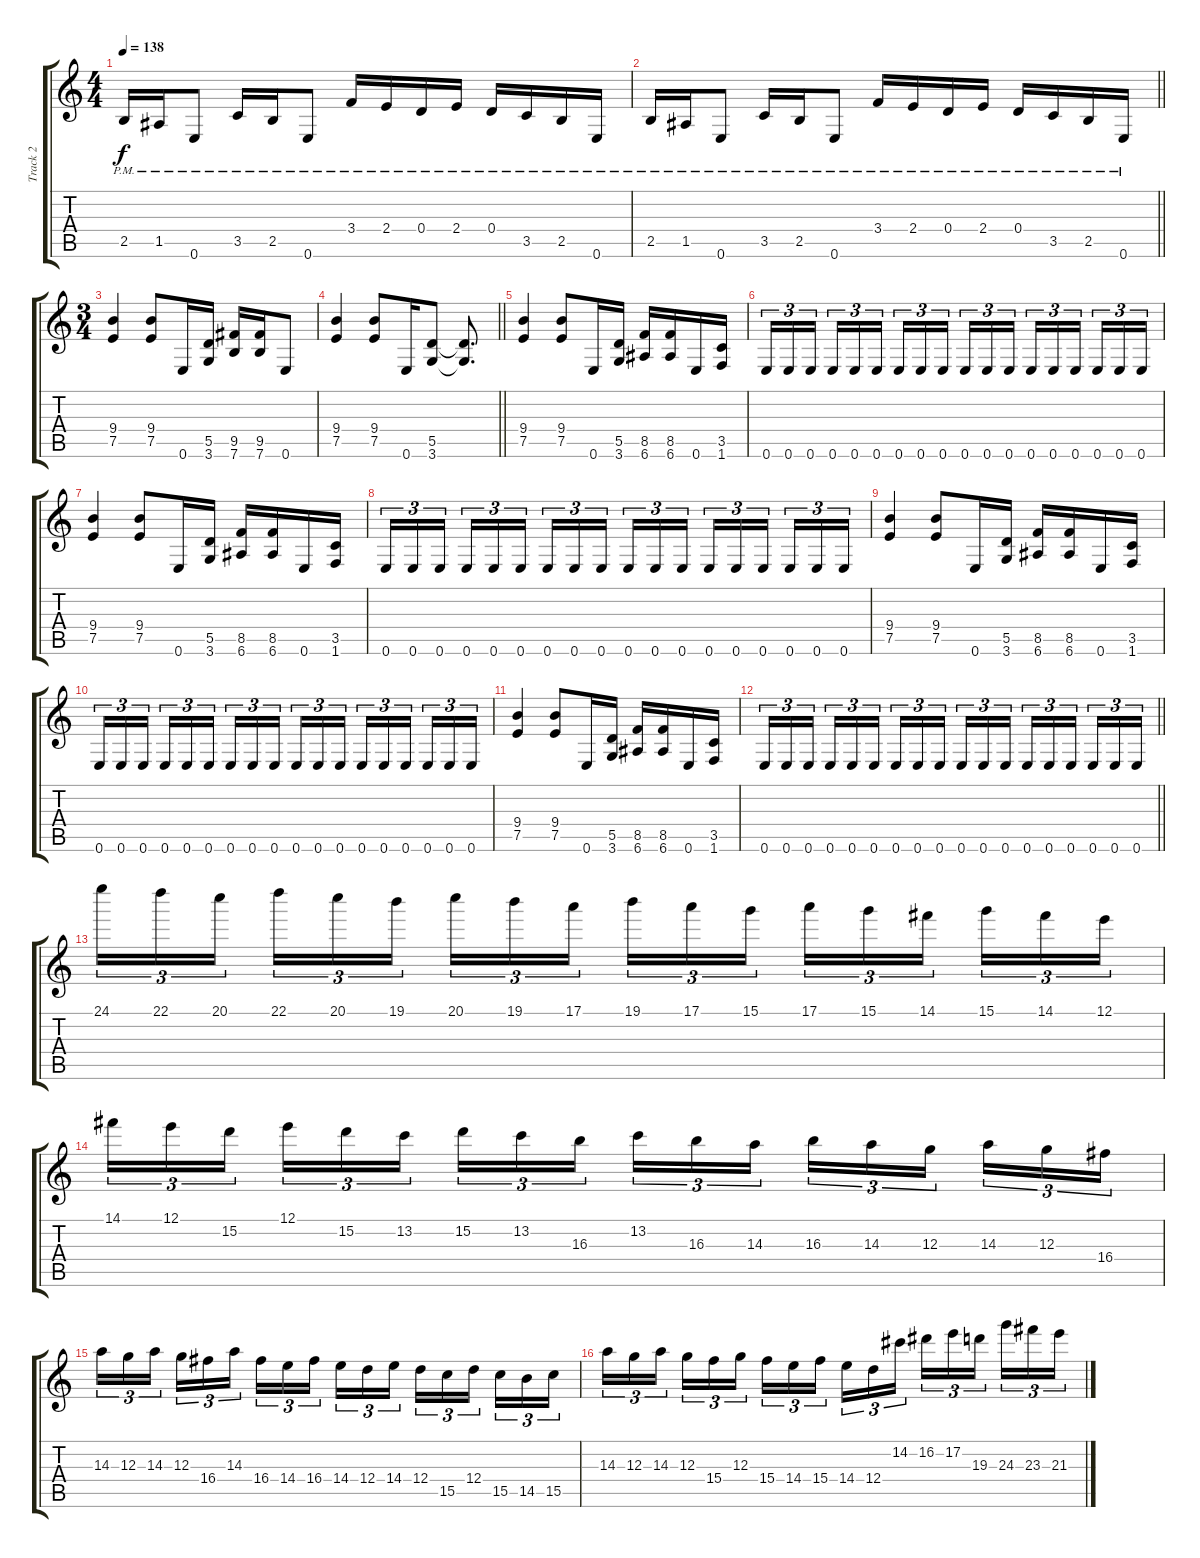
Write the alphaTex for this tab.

\track ("Track 2" "Track 2") {instrument distortionguitar}
\staff {score tabs}
\tuning (E4 B3 G3 D3 A2 E2) {hide}
\ts (4 4)
\tempo 138
\clef g2
\ks c
2.5{pm}.16{dy f} 1.5{pm}.16 0.6{pm}.8 3.5{pm}.16 2.5{pm}.16 0.6{pm}.8 3.4{pm}.16 2.4{pm}.16 0.4{pm}.16 2.4{pm}.16 0.4{pm}.16 3.5{pm}.16 2.5{pm}.16 0.6{pm}.16 |
\barLineRight lightlight
2.5{pm}.16 1.5{pm}.16 0.6{pm}.8 3.5{pm}.16 2.5{pm}.16 0.6{pm}.8 3.4{pm}.16 2.4{pm}.16 0.4{pm}.16 2.4{pm}.16 0.4{pm}.16 3.5{pm}.16 2.5{pm}.16 0.6{pm}.16 |
\ts (3 4)
\section ("" "")
(9.4 7.5).4 (9.4 7.5).8 0.6.16 (5.5 3.6).16 (9.5 7.6).16 (9.5 7.6).16 0.6.8 |
\barLineRight lightlight
(9.4 7.5).4 (9.4 7.5).8 0.6.16 (5.5 3.6).8 (5.5{t} 3.6{t}).8{d} |
\section ("" "")
(9.4 7.5).4 (9.4 7.5).8 0.6.16 (5.5 3.6).16 (8.5 6.6).16 (8.5 6.6).16 0.6.16 (3.5 1.6).16 |
0.6.16{tu (3 2)} 0.6.16{tu (3 2)} 0.6.16{tu (3 2)} 0.6.16{tu (3 2)} 0.6.16{tu (3 2)} 0.6.16{tu (3 2)} 0.6.16{tu (3 2)} 0.6.16{tu (3 2)} 0.6.16{tu (3 2)} 0.6.16{tu (3 2)} 0.6.16{tu (3 2)} 0.6.16{tu (3 2)} 0.6.16{tu (3 2)} 0.6.16{tu (3 2)} 0.6.16{tu (3 2)} 0.6.16{tu (3 2)} 0.6.16{tu (3 2)} 0.6.16{tu (3 2)} |
(9.4 7.5).4 (9.4 7.5).8 0.6.16 (5.5 3.6).16 (8.5 6.6).16 (8.5 6.6).16 0.6.16 (3.5 1.6).16 |
0.6.16{tu (3 2)} 0.6.16{tu (3 2)} 0.6.16{tu (3 2)} 0.6.16{tu (3 2)} 0.6.16{tu (3 2)} 0.6.16{tu (3 2)} 0.6.16{tu (3 2)} 0.6.16{tu (3 2)} 0.6.16{tu (3 2)} 0.6.16{tu (3 2)} 0.6.16{tu (3 2)} 0.6.16{tu (3 2)} 0.6.16{tu (3 2)} 0.6.16{tu (3 2)} 0.6.16{tu (3 2)} 0.6.16{tu (3 2)} 0.6.16{tu (3 2)} 0.6.16{tu (3 2)} |
(9.4 7.5).4 (9.4 7.5).8 0.6.16 (5.5 3.6).16 (8.5 6.6).16 (8.5 6.6).16 0.6.16 (3.5 1.6).16 |
0.6.16{tu (3 2)} 0.6.16{tu (3 2)} 0.6.16{tu (3 2)} 0.6.16{tu (3 2)} 0.6.16{tu (3 2)} 0.6.16{tu (3 2)} 0.6.16{tu (3 2)} 0.6.16{tu (3 2)} 0.6.16{tu (3 2)} 0.6.16{tu (3 2)} 0.6.16{tu (3 2)} 0.6.16{tu (3 2)} 0.6.16{tu (3 2)} 0.6.16{tu (3 2)} 0.6.16{tu (3 2)} 0.6.16{tu (3 2)} 0.6.16{tu (3 2)} 0.6.16{tu (3 2)} |
(9.4 7.5).4 (9.4 7.5).8 0.6.16 (5.5 3.6).16 (8.5 6.6).16 (8.5 6.6).16 0.6.16 (3.5 1.6).16 |
\barLineRight lightlight
0.6.16{tu (3 2)} 0.6.16{tu (3 2)} 0.6.16{tu (3 2)} 0.6.16{tu (3 2)} 0.6.16{tu (3 2)} 0.6.16{tu (3 2)} 0.6.16{tu (3 2)} 0.6.16{tu (3 2)} 0.6.16{tu (3 2)} 0.6.16{tu (3 2)} 0.6.16{tu (3 2)} 0.6.16{tu (3 2)} 0.6.16{tu (3 2)} 0.6.16{tu (3 2)} 0.6.16{tu (3 2)} 0.6.16{tu (3 2)} 0.6.16{tu (3 2)} 0.6.16{tu (3 2)} |
\section ("" "")
24.1.16{tu (3 2)} 22.1.16{tu (3 2)} 20.1.16{tu (3 2)} 22.1.16{tu (3 2)} 20.1.16{tu (3 2)} 19.1.16{tu (3 2)} 20.1.16{tu (3 2)} 19.1.16{tu (3 2)} 17.1.16{tu (3 2)} 19.1.16{tu (3 2)} 17.1.16{tu (3 2)} 15.1.16{tu (3 2)} 17.1.16{tu (3 2)} 15.1.16{tu (3 2)} 14.1.16{tu (3 2)} 15.1.16{tu (3 2)} 14.1.16{tu (3 2)} 12.1.16{tu (3 2)} |
14.1.16{tu (3 2)} 12.1.16{tu (3 2)} 15.2.16{tu (3 2)} 12.1.16{tu (3 2)} 15.2.16{tu (3 2)} 13.2.16{tu (3 2)} 15.2.16{tu (3 2)} 13.2.16{tu (3 2)} 16.3.16{tu (3 2)} 13.2.16{tu (3 2)} 16.3.16{tu (3 2)} 14.3.16{tu (3 2)} 16.3.16{tu (3 2)} 14.3.16{tu (3 2)} 12.3.16{tu (3 2)} 14.3.16{tu (3 2)} 12.3.16{tu (3 2)} 16.4.16{tu (3 2)} |
14.3.16{tu (3 2)} 12.3.16{tu (3 2)} 14.3.16{tu (3 2)} 12.3.16{tu (3 2)} 16.4.16{tu (3 2)} 14.3.16{tu (3 2)} 16.4.16{tu (3 2)} 14.4.16{tu (3 2)} 16.4.16{tu (3 2)} 14.4.16{tu (3 2)} 12.4.16{tu (3 2)} 14.4.16{tu (3 2)} 12.4.16{tu (3 2)} 15.5.16{tu (3 2)} 12.4.16{tu (3 2)} 15.5.16{tu (3 2)} 14.5.16{tu (3 2)} 15.5.16{tu (3 2)} |
14.3.16{tu (3 2)} 12.3.16{tu (3 2)} 14.3.16{tu (3 2)} 12.3.16{tu (3 2)} 15.4.16{tu (3 2)} 12.3.16{tu (3 2)} 15.4.16{tu (3 2)} 14.4.16{tu (3 2)} 15.4.16{tu (3 2)} 14.4.16{tu (3 2)} 12.4.16{tu (3 2)} 14.2.16{tu (3 2)} 16.2.16{tu (3 2)} 17.2.16{tu (3 2)} 19.3.16{tu (3 2)} 24.3.16{tu (3 2)} 23.3.16{tu (3 2)} 21.3.16{tu (3 2)}
